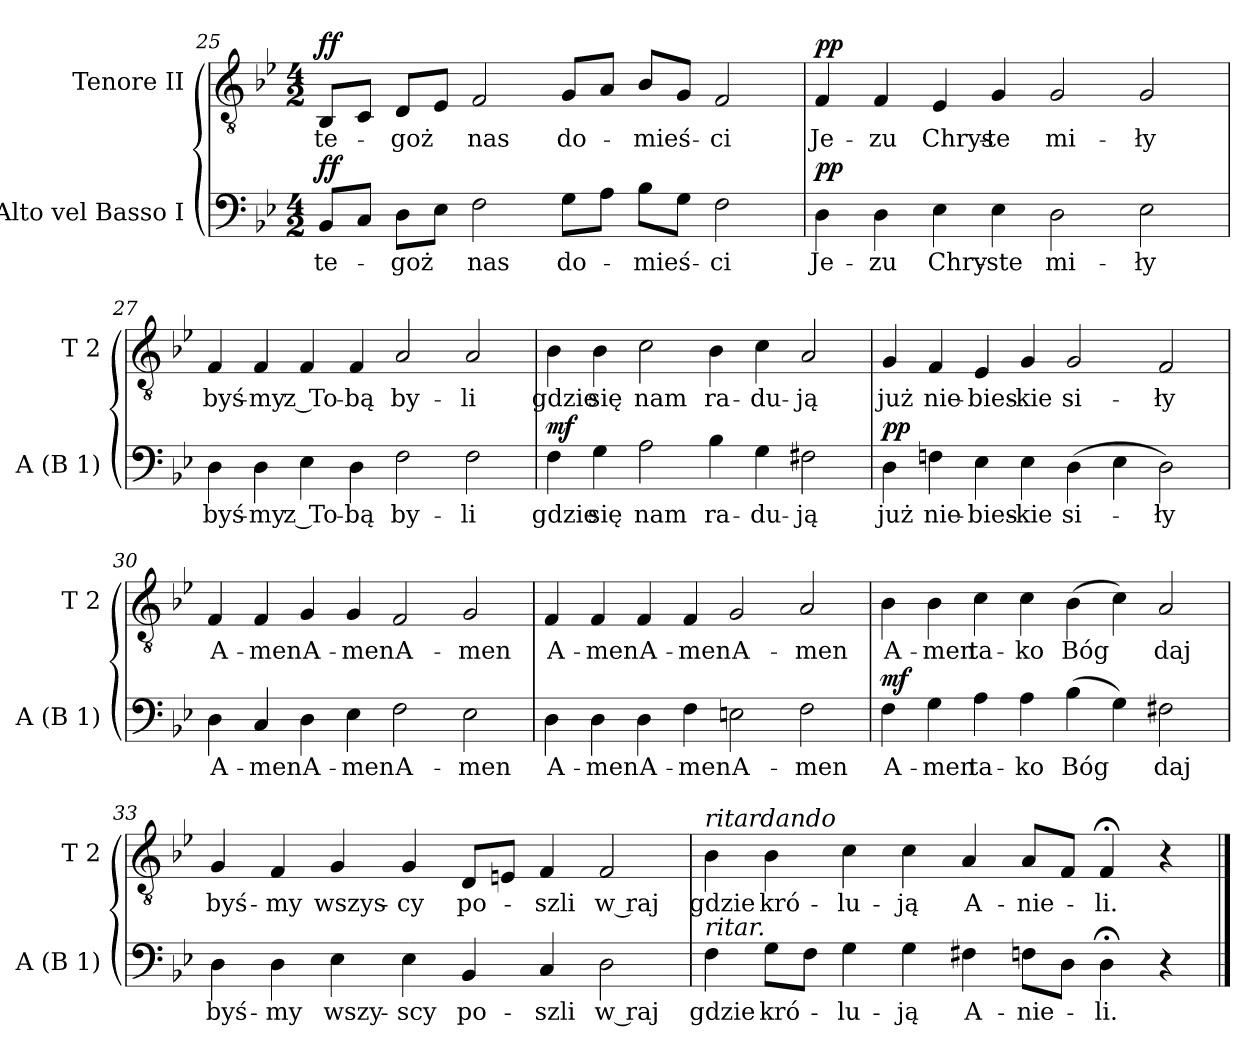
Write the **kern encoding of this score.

**kern	**text	**dynam	**kern	**text	**dynam
*part2	*part2	*part2	*part1	*part1	*part1
*staff2	*staff2	*staff2	*staff1	*staff1	*staff1
*I"Alto vel Basso I	*	*	*I"Tenore II	*	*
*I'A (B 1)	*	*	*I'T 2	*	*
*clefF4	*	*	*clefGv2	*	*
*k[b-e-]	*	*	*k[b-e-]	*	*
*B-:	*	*	*B-:	*	*
*M4/2	*	*	*M4/2	*	*
=25	=25	=25	=25	=25	=25
!	!	!LO:DY:a	!	!	!LO:DY:a
8BB-/L	te-	ff	8BB-/L	te-	ff
8C/J	.	.	8C/J	.	.
8D\L	-goż	.	8D/L	-goż	.
8E-\J	.	.	8E-/J	.	.
2F\	nas	.	2F/	nas	.
8G\L	do-	.	8G/L	do-	.
8A\J	.	.	8A/J	.	.
8B-\L	-mieś-	.	8B-/L	-mieś-	.
8G\J	.	.	8G/J	.	.
2F\	-ci	.	2F/	-ci	.
=26	=26	=26	=26	=26	=26
!	!	!LO:DY:a	!	!	!LO:DY:a
4D\	Je-	pp	4F/	Je-	pp
4D\	-zu	.	4F/	-zu	.
4E-\	Chry-	.	4E-/	Chrys-	.
4E-\	-ste	.	4G/	-te	.
2D\	mi-	.	2G/	mi-	.
2E-\	-ły	.	2G/	-ły	.
=27	=27	=27	=27	=27	=27
4D\	byś-	.	4F/	byś-	.
4D\	-my	.	4F/	-my	.
4E-\	z To-	.	4F/	z To-	.
4D\	-bą	.	4F/	-bą	.
2F\	by-	.	2A/	by-	.
2F\	-li	.	2A/	-li	.
=28	=28	=28	=28	=28	=28
!	!	!LO:DY:a	!	!	!
4F\	gdzie	mf	4B-\	gdzie	.
4G\	się	.	4B-\	się	.
2A\	nam	.	2c\	nam	.
4B-\	ra-	.	4B-\	ra-	.
4G\	-du-	.	4c\	-du-	.
2F#X\	-ją	.	2A/	-ją	.
=29	=29	=29	=29	=29	=29
!	!	!LO:DY:a	!	!	!
4D\	już	pp	4G/	już	.
4Fn\	nie-	.	4F/	nie-	.
4E-\	-bies-	.	4E-/	-bies-	.
4E-\	-kie	.	4G/	-kie	.
(>4D\	si-	.	2G/	si-	.
4E-\	.	.	.	.	.
2D\)	-ły	.	2F/	-ły	.
=30	=30	=30	=30	=30	=30
4D\	A-	.	4F/	A-	.
4C/	-men	.	4F/	-men	.
4D\	A-	.	4G/	A-	.
4E-\	-men	.	4G/	-men	.
2F\	A-	.	2F/	A-	.
2E-\	-men	.	2G/	-men	.
=31	=31	=31	=31	=31	=31
4D\	A-	.	4F/	A-	.
4D\	-men	.	4F/	-men	.
4D\	A-	.	4F/	A-	.
4F\	-men	.	4F/	-men	.
2En\	A-	.	2G/	A-	.
2F\	-men	.	2A/	-men	.
=32	=32	=32	=32	=32	=32
!	!	!LO:DY:a	!	!	!
4F\	A-	mf	4B-\	A-	.
4G\	-men	.	4B-\	-men	.
4A\	ta-	.	4c\	ta-	.
4A\	-ko	.	4c\	-ko	.
(>4B-\	Bóg	.	(>4B-\	Bóg	.
4G\)	.	.	4c\)	.	.
2F#X\	daj	.	2A/	daj	.
=33	=33	=33	=33	=33	=33
4D\	byś-	.	4G/	byś-	.
4D\	-my	.	4F/	-my	.
4E-\	wszy-	.	4G/	wszys-	.
4E-\	-scy	.	4G/	-cy	.
4BB-/	po-	.	8D/L	po-	.
.	.	.	8En/J	.	.
4C/	-szli	.	4F/	-szli	.
2D\	w raj	.	2F/	w raj	.
=34	=34	=34	=34	=34	=34
!	!	!	!LO:TX:a:i:t=ritardando	!	!
!LO:TX:a:i:t=ritar.	!	!	!	!	!
4F\	gdzie	.	4B-\	gdzie	.
8G\L	kró-	.	4B-\	kró-	.
8F\J	.	.	.	.	.
4G\	-lu-	.	4c\	-lu-	.
4G\	-ją	.	4c\	-ją	.
4F#X\	A-	.	4A/	A-	.
8Fn\L	-nie-	.	8A/L	-nie-	.
8D\J	.	.	8F/J	.	.
4D;<\	-li.	.	4F;</	-li.	.
4r	.	.	4r	.	.
==	==	==	==	==	==
*-	*-	*-	*-	*-	*-
